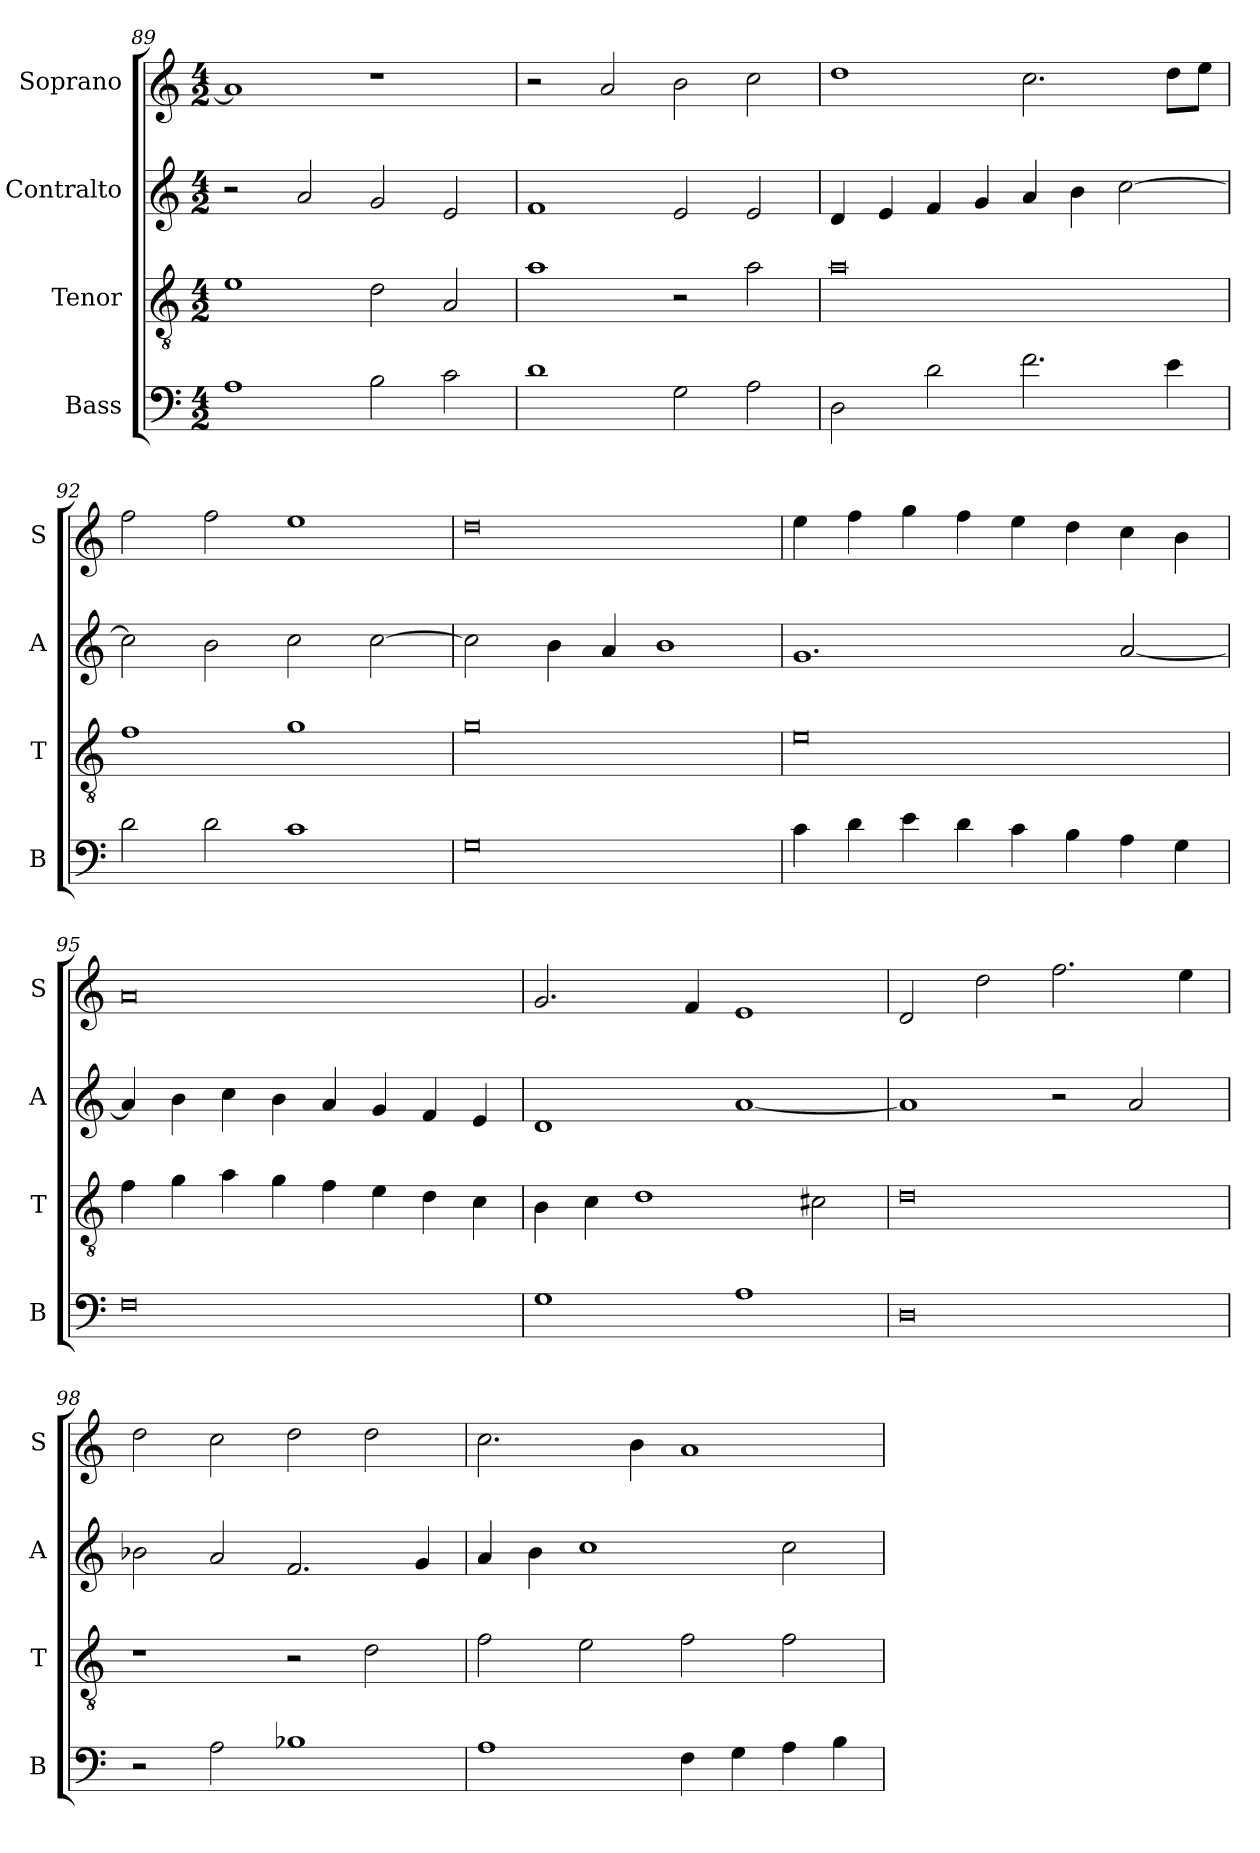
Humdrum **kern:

**kern	**kern	**kern	**kern
*part4	*part3	*part2	*part1
*staff4	*staff3	*staff2	*staff1
*I"Bass	*I"Tenor	*I"Contralto	*I"Soprano
*I'B	*I'T	*I'A	*I'S
*clefF4	*clefGv2	*clefG2	*clefG2
*k[]	*k[]	*k[]	*k[]
*D:dor	*D:dor	*D:dor	*D:dor
*M4/2	*M4/2	*M4/2	*M4/2
=89	=89	=89	=89
1A	1e	2r	1a]
.	.	2a	.
2B	2d	2g	1r
2c	2A	2e	.
=90	=90	=90	=90
1d	1a	1f	2r
.	.	.	2a
2G	2r	2e	2b
2A	2a	2e	2cc
=91	=91	=91	=91
2D	0a	4d	1dd
.	.	4e	.
2d	.	4f	.
.	.	4g	.
2.f	.	4a	2.cc
.	.	4b	.
.	.	[2cc	.
4e	.	.	8dd\L
.	.	.	8ee\J
=92	=92	=92	=92
2d	1f	2cc]	2ff
2d	.	2b	2ff
1c	1g	2cc	1ee
.	.	[2cc	.
=93	=93	=93	=93
0G	0g	2cc]	0dd
.	.	4b	.
.	.	4a	.
.	.	1b	.
=94	=94	=94	=94
4c	0e	1.g	4ee
4d	.	.	4ff
4e	.	.	4gg
4d	.	.	4ff
4c	.	.	4ee
4B	.	.	4dd
4A	.	[2a	4cc
4G	.	.	4b
=95	=95	=95	=95
0F	4f	4a]	0a
.	4g	4b	.
.	4a	4cc	.
.	4g	4b	.
.	4f	4a	.
.	4e	4g	.
.	4d	4f	.
.	4c	4e	.
=96	=96	=96	=96
1G	4B	1d	2.g
.	4c	.	.
.	1d	.	.
.	.	.	4f
1A	.	[1a	1e
.	2c#X	.	.
=97	=97	=97	=97
0D	0d	1a]	2d
.	.	.	2dd
.	.	2r	2.ff
.	.	2a	.
.	.	.	4ee
=98	=98	=98	=98
2r	1r	2b-X	2dd
2A	.	2a	2cc
1B-X	2r	2.f	2dd
.	2d	.	2dd
.	.	4g	.
=99	=99	=99	=99
1A	2f	4a	2.cc
.	.	4b	.
.	2e	1cc	.
.	.	.	4b
4F	2f	.	1a
4G	.	.	.
4A	2f	2cc	.
4B	.	.	.
=	=	=	=
*-	*-	*-	*-
